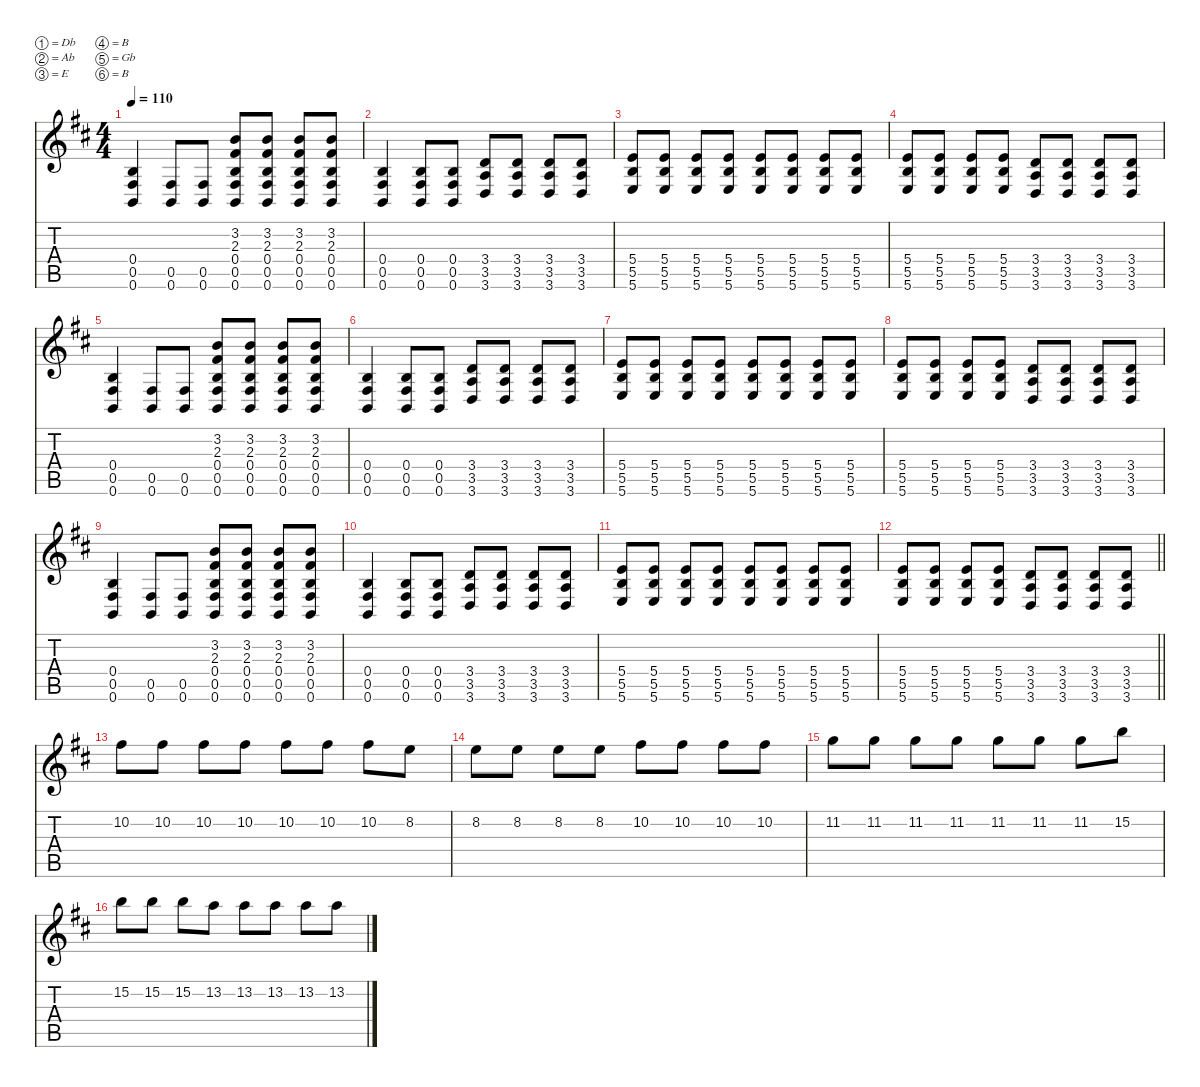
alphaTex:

\defaultSystemsLayout 4
\hideDynamics
\bracketExtendMode nobrackets
\singleTrackTrackNamePolicy hidden
\multiTrackTrackNamePolicy hidden
\firstSystemTrackNameMode fullname
\firstSystemTrackNameOrientation horizontal
\otherSystemsTrackNameOrientation horizontal
\track ("Aaron Turner Over" "od.guit.") {defaultSystemsLayout 8 instrument overdrivenguitar}
\staff {score tabs}
\tuning (Db4 Ab3 E3 B2 Gb2 B1)
\ts (4 4)
\tempo 110
\clef g2
\ks bminor
(0.4{acc forcenatural} 0.5{acc #} 0.6{acc forcenatural}).4{dy f beam Up} (0.5{acc #} 0.6{acc forcenatural}).8{beam Up} (0.5{acc #} 0.6{acc forcenatural}).8{beam Up} (3.2{acc forcenatural} 2.3{acc #} 0.4{acc forcenatural} 0.5{acc #} 0.6{acc forcenatural}).8{beam Up} (3.2{acc forcenatural} 2.3{acc #} 0.4{acc forcenatural} 0.5{acc #} 0.6{acc forcenatural}).8{beam Up} (3.2{acc forcenatural} 2.3{acc #} 0.4{acc forcenatural} 0.5{acc #} 0.6{acc forcenatural}).8{beam Up} (3.2{acc forcenatural} 2.3{acc #} 0.4{acc forcenatural} 0.5{acc #} 0.6{acc forcenatural}).8{beam Up} |
(0.4{acc forcenatural} 0.5{acc #} 0.6{acc forcenatural}).4{beam Up} (0.4{acc forcenatural} 0.5{acc #} 0.6{acc forcenatural}).8{beam Up} (0.4{acc forcenatural} 0.5{acc #} 0.6{acc forcenatural}).8{beam Up} (3.4{acc forcenatural} 3.5{acc forcenatural} 3.6{acc forcenatural}).8{beam Up} (3.4{acc forcenatural} 3.5{acc forcenatural} 3.6{acc forcenatural}).8{beam Up} (3.4{acc forcenatural} 3.5{acc forcenatural} 3.6{acc forcenatural}).8{beam Up} (3.4{acc forcenatural} 3.5{acc forcenatural} 3.6{acc forcenatural}).8{beam Up} |
(5.4{acc forcenatural} 5.5{acc forcenatural} 5.6{acc forcenatural}).8{beam Up} (5.4{acc forcenatural} 5.5{acc forcenatural} 5.6{acc forcenatural}).8{beam Up} (5.4{acc forcenatural} 5.5{acc forcenatural} 5.6{acc forcenatural}).8{beam Up} (5.4{acc forcenatural} 5.5{acc forcenatural} 5.6{acc forcenatural}).8{beam Up} (5.4{acc forcenatural} 5.5{acc forcenatural} 5.6{acc forcenatural}).8{beam Up} (5.4{acc forcenatural} 5.5{acc forcenatural} 5.6{acc forcenatural}).8{beam Up} (5.4{acc forcenatural} 5.5{acc forcenatural} 5.6{acc forcenatural}).8{beam Up} (5.4{acc forcenatural} 5.5{acc forcenatural} 5.6{acc forcenatural}).8{beam Up} |
(5.4{acc forcenatural} 5.5{acc forcenatural} 5.6{acc forcenatural}).8{beam Up} (5.4{acc forcenatural} 5.5{acc forcenatural} 5.6{acc forcenatural}).8{beam Up} (5.4{acc forcenatural} 5.5{acc forcenatural} 5.6{acc forcenatural}).8{beam Up} (5.4{acc forcenatural} 5.5{acc forcenatural} 5.6{acc forcenatural}).8{beam Up} (3.4{acc forcenatural} 3.5{acc forcenatural} 3.6{acc forcenatural}).8{beam Up} (3.4{acc forcenatural} 3.5{acc forcenatural} 3.6{acc forcenatural}).8{beam Up} (3.4{acc forcenatural} 3.5{acc forcenatural} 3.6{acc forcenatural}).8{beam Up} (3.4{acc forcenatural} 3.5{acc forcenatural} 3.6{acc forcenatural}).8{beam Up} |
(0.4{acc forcenatural} 0.5{acc #} 0.6{acc forcenatural}).4{beam Up} (0.5{acc #} 0.6{acc forcenatural}).8{beam Up} (0.5{acc #} 0.6{acc forcenatural}).8{beam Up} (3.2{acc forcenatural} 2.3{acc #} 0.4{acc forcenatural} 0.5{acc #} 0.6{acc forcenatural}).8{beam Up} (3.2{acc forcenatural} 2.3{acc #} 0.4{acc forcenatural} 0.5{acc #} 0.6{acc forcenatural}).8{beam Up} (3.2{acc forcenatural} 2.3{acc #} 0.4{acc forcenatural} 0.5{acc #} 0.6{acc forcenatural}).8{beam Up} (3.2{acc forcenatural} 2.3{acc #} 0.4{acc forcenatural} 0.5{acc #} 0.6{acc forcenatural}).8{beam Up} |
(0.4{acc forcenatural} 0.5{acc #} 0.6{acc forcenatural}).4{beam Up} (0.4{acc forcenatural} 0.5{acc #} 0.6{acc forcenatural}).8{beam Up} (0.4{acc forcenatural} 0.5{acc #} 0.6{acc forcenatural}).8{beam Up} (3.4{acc forcenatural} 3.5{acc forcenatural} 3.6{acc forcenatural}).8{beam Up} (3.4{acc forcenatural} 3.5{acc forcenatural} 3.6{acc forcenatural}).8{beam Up} (3.4{acc forcenatural} 3.5{acc forcenatural} 3.6{acc forcenatural}).8{beam Up} (3.4{acc forcenatural} 3.5{acc forcenatural} 3.6{acc forcenatural}).8{beam Up} |
(5.4{acc forcenatural} 5.5{acc forcenatural} 5.6{acc forcenatural}).8{beam Up} (5.4{acc forcenatural} 5.5{acc forcenatural} 5.6{acc forcenatural}).8{beam Up} (5.4{acc forcenatural} 5.5{acc forcenatural} 5.6{acc forcenatural}).8{beam Up} (5.4{acc forcenatural} 5.5{acc forcenatural} 5.6{acc forcenatural}).8{beam Up} (5.4{acc forcenatural} 5.5{acc forcenatural} 5.6{acc forcenatural}).8{beam Up} (5.4{acc forcenatural} 5.5{acc forcenatural} 5.6{acc forcenatural}).8{beam Up} (5.4{acc forcenatural} 5.5{acc forcenatural} 5.6{acc forcenatural}).8{beam Up} (5.4{acc forcenatural} 5.5{acc forcenatural} 5.6{acc forcenatural}).8{beam Up} |
(5.4{acc forcenatural} 5.5{acc forcenatural} 5.6{acc forcenatural}).8{beam Up} (5.4{acc forcenatural} 5.5{acc forcenatural} 5.6{acc forcenatural}).8{beam Up} (5.4{acc forcenatural} 5.5{acc forcenatural} 5.6{acc forcenatural}).8{beam Up} (5.4{acc forcenatural} 5.5{acc forcenatural} 5.6{acc forcenatural}).8{beam Up} (3.4{acc forcenatural} 3.5{acc forcenatural} 3.6{acc forcenatural}).8{beam Up} (3.4{acc forcenatural} 3.5{acc forcenatural} 3.6{acc forcenatural}).8{beam Up} (3.4{acc forcenatural} 3.5{acc forcenatural} 3.6{acc forcenatural}).8{beam Up} (3.4{acc forcenatural} 3.5{acc forcenatural} 3.6{acc forcenatural}).8{beam Up} |
(0.4{acc forcenatural} 0.5{acc #} 0.6{acc forcenatural}).4{beam Up} (0.5{acc #} 0.6{acc forcenatural}).8{beam Up} (0.5{acc #} 0.6{acc forcenatural}).8{beam Up} (3.2{acc forcenatural} 2.3{acc #} 0.4{acc forcenatural} 0.5{acc #} 0.6{acc forcenatural}).8{beam Up} (3.2{acc forcenatural} 2.3{acc #} 0.4{acc forcenatural} 0.5{acc #} 0.6{acc forcenatural}).8{beam Up} (3.2{acc forcenatural} 2.3{acc #} 0.4{acc forcenatural} 0.5{acc #} 0.6{acc forcenatural}).8{beam Up} (3.2{acc forcenatural} 2.3{acc #} 0.4{acc forcenatural} 0.5{acc #} 0.6{acc forcenatural}).8{beam Up} |
(0.4{acc forcenatural} 0.5{acc #} 0.6{acc forcenatural}).4{beam Up} (0.4{acc forcenatural} 0.5{acc #} 0.6{acc forcenatural}).8{beam Up} (0.4{acc forcenatural} 0.5{acc #} 0.6{acc forcenatural}).8{beam Up} (3.4{acc forcenatural} 3.5{acc forcenatural} 3.6{acc forcenatural}).8{beam Up} (3.4{acc forcenatural} 3.5{acc forcenatural} 3.6{acc forcenatural}).8{beam Up} (3.4{acc forcenatural} 3.5{acc forcenatural} 3.6{acc forcenatural}).8{beam Up} (3.4{acc forcenatural} 3.5{acc forcenatural} 3.6{acc forcenatural}).8{beam Up} |
(5.4{acc forcenatural} 5.5{acc forcenatural} 5.6{acc forcenatural}).8{beam Up} (5.4{acc forcenatural} 5.5{acc forcenatural} 5.6{acc forcenatural}).8{beam Up} (5.4{acc forcenatural} 5.5{acc forcenatural} 5.6{acc forcenatural}).8{beam Up} (5.4{acc forcenatural} 5.5{acc forcenatural} 5.6{acc forcenatural}).8{beam Up} (5.4{acc forcenatural} 5.5{acc forcenatural} 5.6{acc forcenatural}).8{beam Up} (5.4{acc forcenatural} 5.5{acc forcenatural} 5.6{acc forcenatural}).8{beam Up} (5.4{acc forcenatural} 5.5{acc forcenatural} 5.6{acc forcenatural}).8{beam Up} (5.4{acc forcenatural} 5.5{acc forcenatural} 5.6{acc forcenatural}).8{beam Up} |
\barLineRight lightlight
(5.4{acc forcenatural} 5.5{acc forcenatural} 5.6{acc forcenatural}).8{beam Up} (5.4{acc forcenatural} 5.5{acc forcenatural} 5.6{acc forcenatural}).8{beam Up} (5.4{acc forcenatural} 5.5{acc forcenatural} 5.6{acc forcenatural}).8{beam Up} (5.4{acc forcenatural} 5.5{acc forcenatural} 5.6{acc forcenatural}).8{beam Up} (3.4{acc forcenatural} 3.5{acc forcenatural} 3.6{acc forcenatural}).8{beam Up} (3.4{acc forcenatural} 3.5{acc forcenatural} 3.6{acc forcenatural}).8{beam Up} (3.4{acc forcenatural} 3.5{acc forcenatural} 3.6{acc forcenatural}).8{beam Up} (3.4{acc forcenatural} 3.5{acc forcenatural} 3.6{acc forcenatural}).8{beam Up} |
10.2{acc #}.8{beam Down} 10.2{acc #}.8{beam Down} 10.2{acc #}.8{beam Down} 10.2{acc #}.8{beam Down} 10.2{acc #}.8{beam Down} 10.2{acc #}.8{beam Down} 10.2{acc #}.8{beam Down} 8.2{acc forcenatural}.8{beam Down} |
8.2{acc forcenatural}.8{beam Down} 8.2{acc forcenatural}.8{beam Down} 8.2{acc forcenatural}.8{beam Down} 8.2{acc forcenatural}.8{beam Down} 10.2{acc #}.8{beam Down} 10.2{acc #}.8{beam Down} 10.2{acc #}.8{beam Down} 10.2{acc #}.8{beam Down} |
11.2{acc forcenatural}.8{beam Down} 11.2{acc forcenatural}.8{beam Down} 11.2{acc forcenatural}.8{beam Down} 11.2{acc forcenatural}.8{beam Down} 11.2{acc forcenatural}.8{beam Down} 11.2{acc forcenatural}.8{beam Down} 11.2{acc forcenatural}.8{beam Down} 15.2{acc forcenatural}.8{beam Down} |
15.2{acc forcenatural}.8{beam Down} 15.2{acc forcenatural}.8{beam Down} 15.2{acc forcenatural}.8{beam Down} 13.2{acc forcenatural}.8{beam Down} 13.2{acc forcenatural}.8{beam Down} 13.2{acc forcenatural}.8{beam Down} 13.2{acc forcenatural}.8{beam Down} 13.2{acc forcenatural}.8{beam Down}
